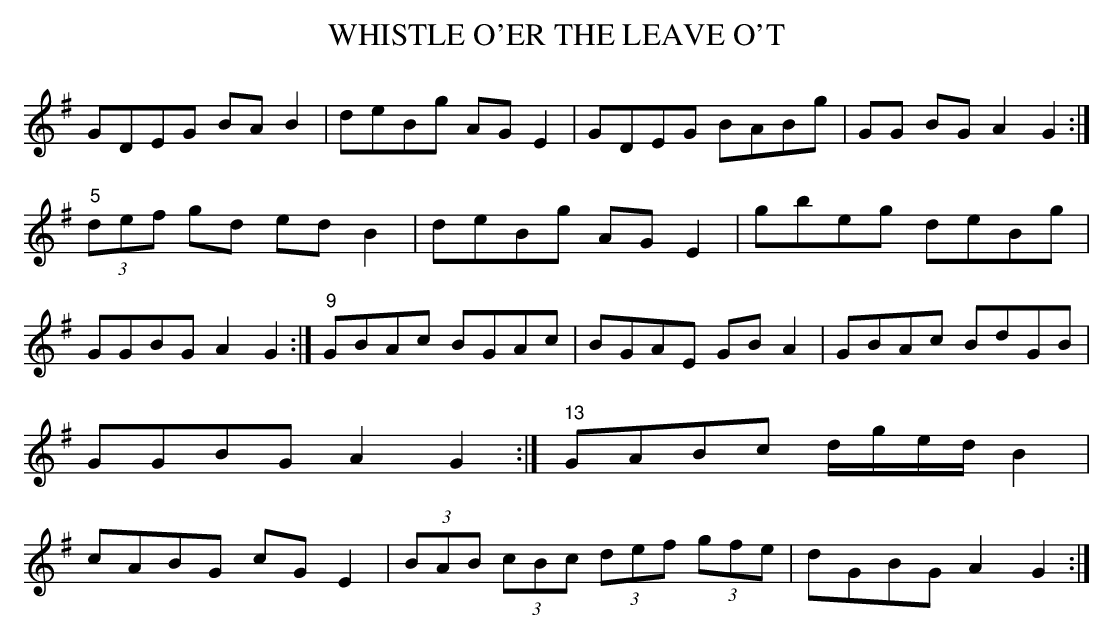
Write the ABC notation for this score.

X:1
T:WHISTLE O'ER THE LEAVE O'T\
Y:"strathspey"\
M:C|\
L:1/8 % dotted rhythm, removed here\
K:G\
GDEG BA B2|deBg AG E2|GDEG BABg|GG BG A2 G2:|\
"5"(3def gd ed B2|deBg AG E2|gbeg deBg|GGBG A2 G2:|\
"9"GBAc BGAc|BGAE GB A2|GBAc BdGB|GGBG A2 G2:|\
"13"GABc d/g/e/d/ B2|cABG cG E2|(3BAB (3cBc (3def (3gfe|\\
dGBG A2G2:|\
\
\
\
\
